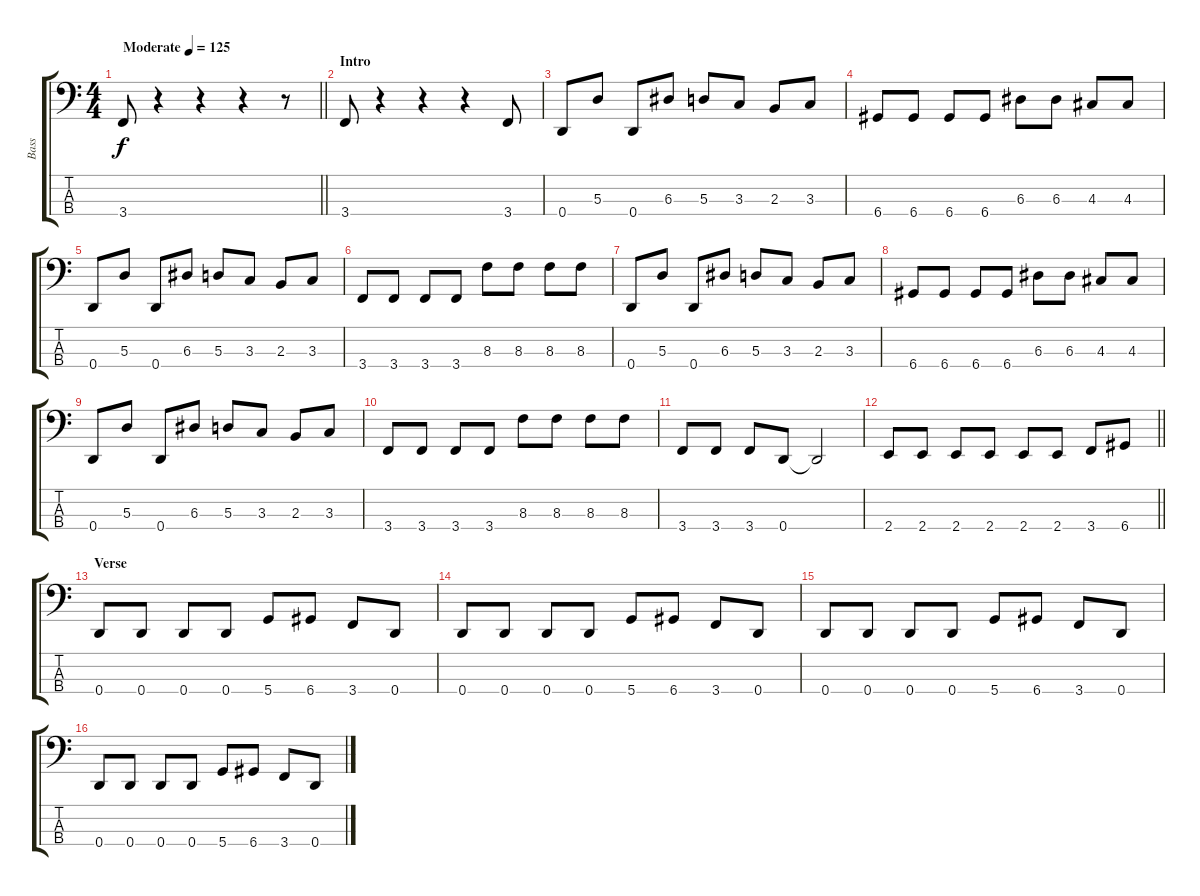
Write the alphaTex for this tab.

\track ("Bass" "Bass") {instrument electricbasspick}
\staff {score tabs}
\tuning (G2 D2 A1 D1) {hide}
\ts (4 4)
\tempo (125 "Moderate")
\clef f4
\barLineRight lightlight
\ks c
3.4.8{dy f instrument electricbasspick} r.4 r.4 r.4 r.8 |
\section ("" "Intro")
3.4.8 r.4 r.4 r.4 3.4.8 |
0.4.8 5.3.8 0.4.8 6.3.8 5.3.8 3.3.8 2.3.8 3.3.8 |
6.4.8 6.4.8 6.4.8 6.4.8 6.3.8 6.3.8 4.3.8 4.3.8 |
0.4.8 5.3.8 0.4.8 6.3.8 5.3.8 3.3.8 2.3.8 3.3.8 |
3.4.8 3.4.8 3.4.8 3.4.8 8.3.8 8.3.8 8.3.8 8.3.8 |
0.4.8 5.3.8 0.4.8 6.3.8 5.3.8 3.3.8 2.3.8 3.3.8 |
6.4.8 6.4.8 6.4.8 6.4.8 6.3.8 6.3.8 4.3.8 4.3.8 |
0.4.8 5.3.8 0.4.8 6.3.8 5.3.8 3.3.8 2.3.8 3.3.8 |
3.4.8 3.4.8 3.4.8 3.4.8 8.3.8 8.3.8 8.3.8 8.3.8 |
3.4.8 3.4.8 3.4.8 0.4.8 0.4{t}.2 |
\barLineRight lightlight
2.4.8 2.4.8 2.4.8 2.4.8 2.4.8 2.4.8 3.4.8 6.4.8 |
\section ("" "Verse")
0.4.8 0.4.8 0.4.8 0.4.8 5.4.8 6.4.8 3.4.8 0.4.8 |
0.4.8 0.4.8 0.4.8 0.4.8 5.4.8 6.4.8 3.4.8 0.4.8 |
0.4.8 0.4.8 0.4.8 0.4.8 5.4.8 6.4.8 3.4.8 0.4.8 |
0.4.8 0.4.8 0.4.8 0.4.8 5.4.8 6.4.8 3.4.8 0.4.8
